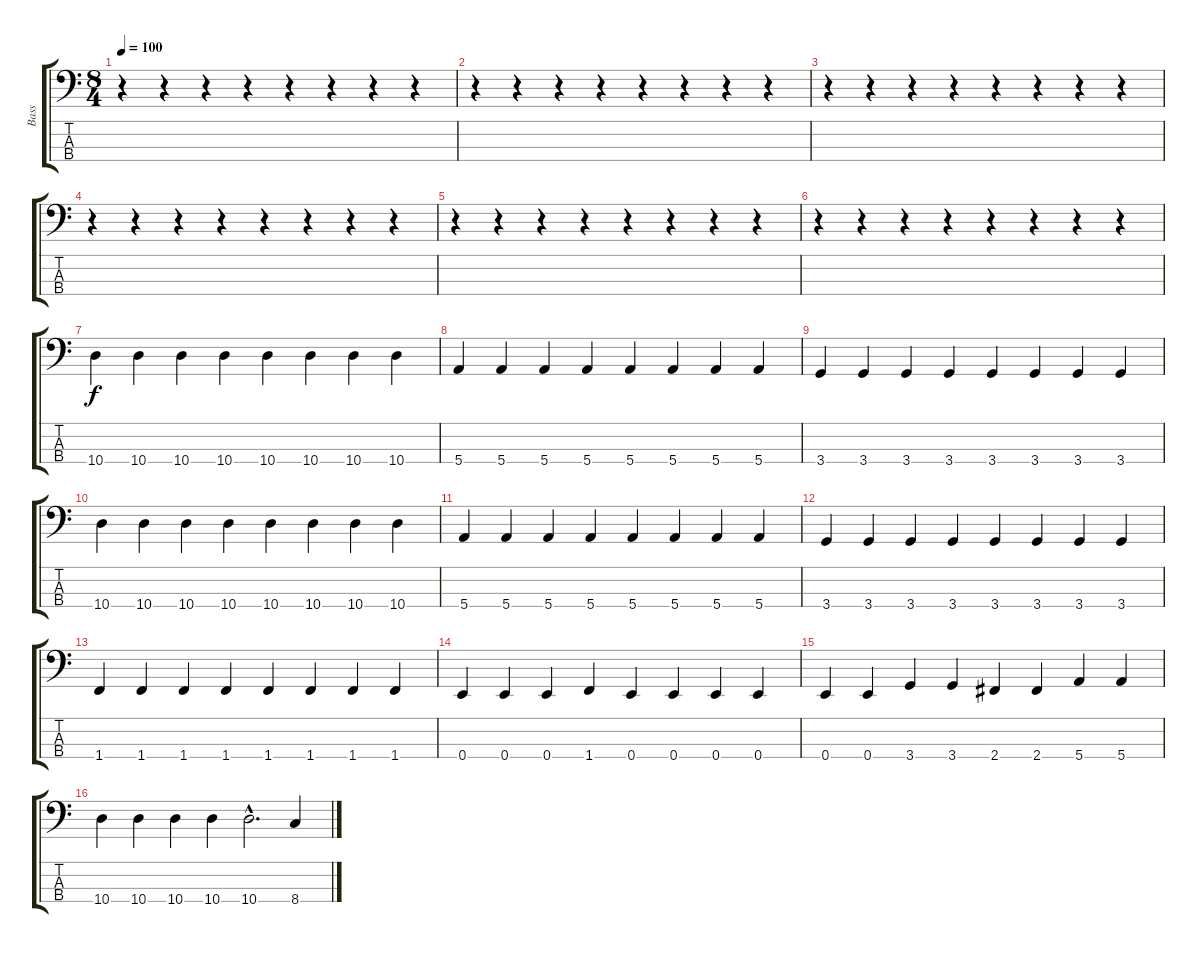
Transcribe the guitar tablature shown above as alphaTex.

\track ("Bass" "Bass") {instrument electricbassfinger}
\staff {score tabs}
\tuning (G2 D2 A1 E1) {hide}
\ts (8 4)
\tempo 100
\clef f4
\ks c
r.4{dy f instrument electricbassfinger} r.4 r.4 r.4 r.4 r.4 r.4 r.4 |
r.4 r.4 r.4 r.4 r.4 r.4 r.4 r.4 |
r.4 r.4 r.4 r.4 r.4 r.4 r.4 r.4 |
r.4 r.4 r.4 r.4 r.4 r.4 r.4 r.4 |
r.4 r.4 r.4 r.4 r.4 r.4 r.4 r.4 |
r.4 r.4 r.4 r.4 r.4 r.4 r.4 r.4 |
10.4.4 10.4.4 10.4.4 10.4.4 10.4.4 10.4.4 10.4.4 10.4.4 |
5.4.4 5.4.4 5.4.4 5.4.4 5.4.4 5.4.4 5.4.4 5.4.4 |
3.4.4 3.4.4 3.4.4 3.4.4 3.4.4 3.4.4 3.4.4 3.4.4 |
10.4.4 10.4.4 10.4.4 10.4.4 10.4.4 10.4.4 10.4.4 10.4.4 |
5.4.4 5.4.4 5.4.4 5.4.4 5.4.4 5.4.4 5.4.4 5.4.4 |
3.4.4 3.4.4 3.4.4 3.4.4 3.4.4 3.4.4 3.4.4 3.4.4 |
1.4.4 1.4.4 1.4.4 1.4.4 1.4.4 1.4.4 1.4.4 1.4.4 |
0.4.4 0.4.4 0.4.4 1.4.4 0.4.4 0.4.4 0.4.4 0.4.4 |
0.4.4 0.4.4 3.4.4 3.4.4 2.4.4 2.4.4 5.4.4 5.4.4 |
10.4.4 10.4.4 10.4.4 10.4.4 10.4{hac}.2{d} 8.4.4
